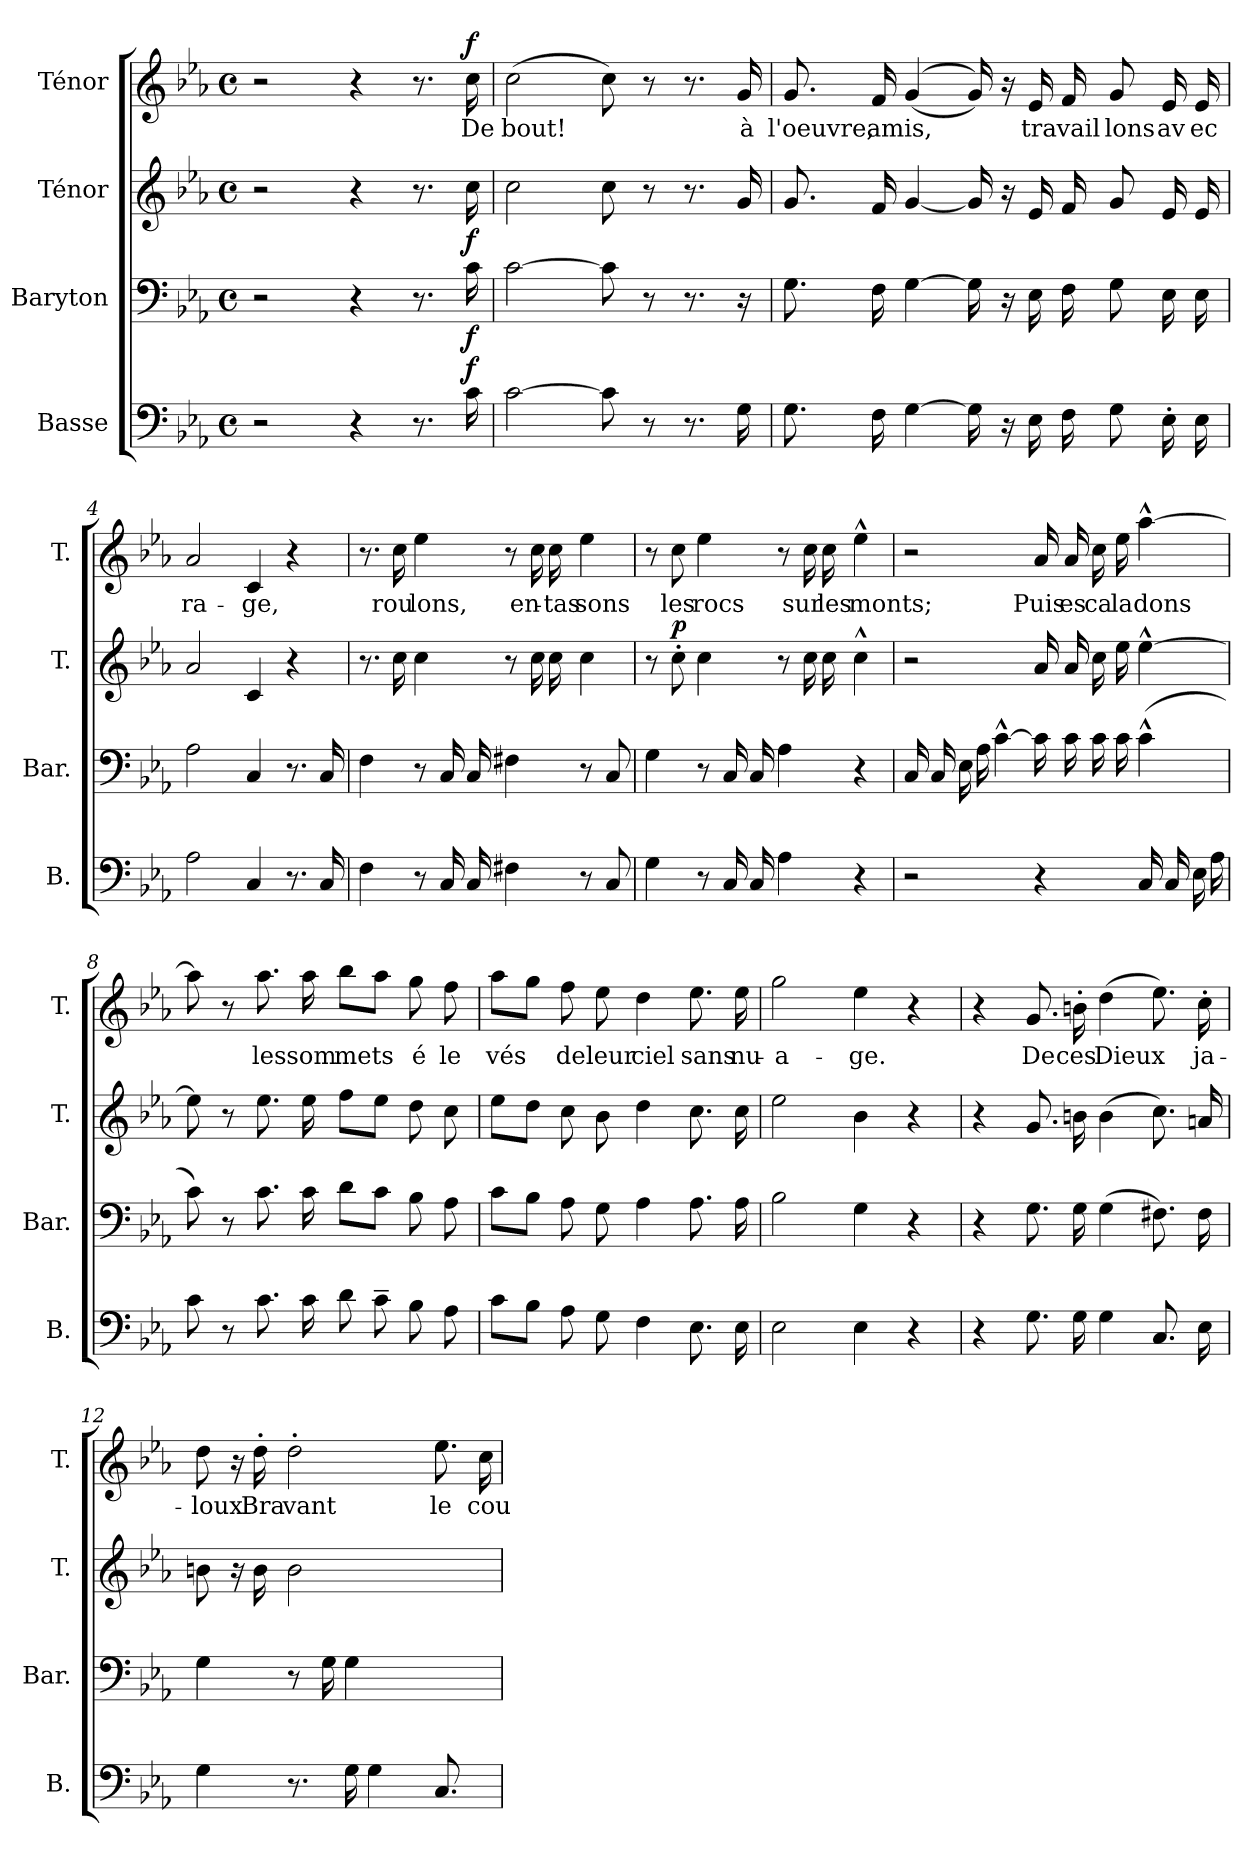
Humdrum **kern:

**kern	**dynam	**kern	**dynam	**kern	**dynam	**kern	**text	**dynam
*part4	*part4	*part3	*part3	*part2	*part2	*part1	*part1	*part1
*staff4	*staff4	*staff3	*staff3	*staff2	*staff2	*staff1	*staff1	*staff1
*I"Basse	*	*I"Baryton	*	*I"Ténor	*	*I"Ténor	*	*
*I'B.	*	*I'Bar.	*	*I'T.	*	*I'T.	*	*
*clefF4	*	*clefF4	*	*clefG2	*	*clefG2	*	*
*k[b-e-a-]	*	*k[b-e-a-]	*	*k[b-e-a-]	*	*k[b-e-a-]	*	*
*M4/4	*	*M4/4	*	*M4/4	*	*M4/4	*	*
*met(c)	*	*met(c)	*	*met(c)	*	*met(c)	*	*
=1	=1	=1	=1	=1	=1	=1	=1	=1
2r	.	2r	.	2r	.	2r	.	.
4r	.	4r	.	4r	.	4r	.	.
8.r	.	8.r	.	8.r	.	8.r	.	.
!	!LO:DY:a	!	!LO:DY:b	!	!LO:DY:b	!	!LO:LY:b	!LO:DY:a
16c\	f	16c\	f	16cc\	f	16cc\	De	f
=2	=2	=2	=2	=2	=2	=2	=2	=2
!	!	!	!	!	!	!	!LO:LY:b	!
[2c\	.	[2c\	.	2cc\	.	(>2cc\	bout!	.
8c\]	.	8c\]	.	8cc\	.	8cc\)	.	.
8r	.	8r	.	8r	.	8r	.	.
8.r	.	8.r	.	8.r	.	8.r	.	.
!	!	!	!	!	!	!	!LO:LY:b	!
16G\	.	16r	.	16g/	.	16g/	à	.
=3	=3	=3	=3	=3	=3	=3	=3	=3
!	!	!	!	!	!	!	!LO:LY:b	!
8.G\	.	8.G\	.	8.g/	.	8.g/	l'oeuvre,	.
!	!	!	!	!	!	!	!LO:LY:b	!
16F\	.	16F\	.	16f/	.	16f/	amis,	.
[4G\	.	[4G\	.	[4g/	.	(<(<4g/	.	.
16G\]	.	16G\]	.	16g/]	.	16g/))	.	.
16r	.	16r	.	16r	.	16r	.	.
!	!	!	!	!	!	!	!LO:LY:b	!
16E-\	.	16E-\	.	16e-/	.	16e-/	tra	.
!	!	!	!	!	!	!	!LO:LY:b	!
16F\	.	16F\	.	16f/	.	16f/	vail	.
!	!	!	!	!	!	!	!LO:LY:b	!
8G\	.	8G\	.	8g/	.	8g/	lons	.
!	!	!	!	!	!	!	!LO:LY:b	!
16E-'\	.	16E-\	.	16e-/	.	16e-/	av	.
!	!	!	!	!	!	!	!LO:LY:b	!
16E-\	.	16E-\	.	16e-/	.	16e-/	ec	.
=4	=4	=4	=4	=4	=4	=4	=4	=4
!	!	!	!	!	!	!	!LO:LY:b	!
2A-\	.	2A-\	.	2a-/	.	2a-/	ra-	.
!	!	!	!	!	!	!	!LO:LY:b	!
4C/	.	4C/	.	4c/	.	4c/	-ge,	.
8.r	.	8.r	.	4r	.	4r	.	.
16C/	.	16C/	.	.	.	.	.	.
=5	=5	=5	=5	=5	=5	=5	=5	=5
4F\	.	4F\	.	8.r	.	8.r	.	.
!	!	!	!	!	!	!	!LO:LY:b	!
.	.	.	.	16cc\	.	16cc\	rou	.
!	!	!	!	!	!	!	!LO:LY:b	!
8r	.	8r	.	4cc\	.	4ee-\	lons,	.
16C/	.	16C/	.	.	.	.	.	.
16C/	.	16C/	.	.	.	.	.	.
4F#X\	.	4F#X\	.	8r	.	8r	.	.
!	!	!	!	!	!	!	!LO:LY:b	!
.	.	.	.	16cc\	.	16cc\	en-	.
!	!	!	!	!	!	!	!LO:LY:b	!
.	.	.	.	16cc\	.	16cc\	-tas	.
!	!	!	!	!	!	!	!LO:LY:b	!
8r	.	8r	.	4cc\	.	4ee-\	sons	.
8C/	.	8C/	.	.	.	.	.	.
=6	=6	=6	=6	=6	=6	=6	=6	=6
4G\	.	4G\	.	8r	.	8r	.	.
!	!	!	!	!	!LO:DY:a	!	!LO:LY:b	!
.	.	.	.	8cc'\	p	8cc\	les	.
!	!	!	!	!	!	!	!LO:LY:b	!
8r	.	8r	.	4cc\	.	4ee-\	rocs	.
16C/	.	16C/	.	.	.	.	.	.
16C/	.	16C/	.	.	.	.	.	.
4A-\	.	4A-\	.	8r	.	8r	.	.
!	!	!	!	!	!	!	!LO:LY:b	!
.	.	.	.	16cc\	.	16cc\	sur	.
!	!	!	!	!	!	!	!LO:LY:b	!
.	.	.	.	16cc\	.	16cc\	les	.
!	!	!	!	!	!	!	!LO:LY:b	!
4r	.	4r	.	4cc^^\	.	4ee-^^\	monts;	.
=7	=7	=7	=7	=7	=7	=7	=7	=7
2r	.	16C/	.	2r	.	2r	.	.
.	.	16C/	.	.	.	.	.	.
.	.	16E-\	.	.	.	.	.	.
.	.	16A-\	.	.	.	.	.	.
.	.	[4c^^\	.	.	.	.	.	.
!	!	!	!	!	!	!	!LO:LY:b	!
4r	.	16c\]	.	16a-/	.	16a-/	Puis	.
!	!	!	!	!	!	!	!LO:LY:b	!
.	.	16c\	.	16a-/	.	16a-/	es	.
!	!	!	!	!	!	!	!LO:LY:b	!
.	.	16c\	.	16cc\	.	16cc\	ca	.
!	!	!	!	!	!	!	!LO:LY:b	!
.	.	16c\	.	16ee-\	.	16ee-\	la	.
!	!	!	!	!	!	!	!LO:LY:b	!
16C/	.	(>4c^^\	.	[4ee-^^\	.	[4aa-^^\	dons	.
16C/	.	.	.	.	.	.	.	.
16E-\	.	.	.	.	.	.	.	.
16A-\	.	.	.	.	.	.	.	.
=8	=8	=8	=8	=8	=8	=8	=8	=8
8c\	.	8c\)	.	8ee-\]	.	8aa-\]	.	.
8r	.	8r	.	8r	.	8r	.	.
!	!	!	!	!	!	!	!LO:LY:b	!
8.c\	.	8.c\	.	8.ee-\	.	8.aa-\	les	.
!	!	!	!	!	!	!	!LO:LY:b	!
16c\	.	16c\	.	16ee-\	.	16aa-\	som	.
!	!	!	!	!	!	!	!LO:LY:b	!
8d\	.	8d\L	.	8ff\L	.	8bb-\L	mets	.
8c~\	.	8c\J	.	8ee-\J	.	8aa-\J	.	.
!	!	!	!	!	!	!	!LO:LY:b	!
8B-\	.	8B-\	.	8dd\	.	8gg\	é	.
!	!	!	!	!	!	!	!LO:LY:b	!
8A-\	.	8A-\	.	8cc\	.	8ff\	le	.
=9	=9	=9	=9	=9	=9	=9	=9	=9
!	!	!	!	!	!	!	!LO:LY:b	!
8c\L	.	8c\L	.	8ee-\L	.	8aa-\L	vés	.
8B-\J	.	8B-\J	.	8dd\J	.	8gg\J	.	.
!	!	!	!	!	!	!	!LO:LY:b	!
8A-\	.	8A-\	.	8cc\	.	8ff\	de	.
!	!	!	!	!	!	!	!LO:LY:b	!
8G\	.	8G\	.	8b-\	.	8ee-\	leur	.
!	!	!	!	!	!	!	!LO:LY:b	!
4F\	.	4A-\	.	4dd\	.	4dd\	ciel	.
!	!	!	!	!	!	!	!LO:LY:b	!
8.E-\	.	8.A-\	.	8.cc\	.	8.ee-\	sans	.
!	!	!	!	!	!	!	!LO:LY:b	!
16E-\	.	16A-\	.	16cc\	.	16ee-\	nu-	.
=10	=10	=10	=10	=10	=10	=10	=10	=10
!	!	!	!	!	!	!	!LO:LY:b	!
2E-\	.	2B-\	.	2ee-\	.	2gg\	-a-	.
!	!	!	!	!	!	!	!LO:LY:b	!
4E-\	.	4G\	.	4b-\	.	4ee-\	-ge.	.
4r	.	4r	.	4r	.	4r	.	.
=11	=11	=11	=11	=11	=11	=11	=11	=11
4r	.	4r	.	4r	.	4r	.	.
!	!	!	!	!	!	!	!LO:LY:b	!
8.G\	.	8.G\	.	8.g/	.	8.g/	De	.
!	!	!	!	!	!	!	!LO:LY:b	!
16G\	.	16G\	.	16bn\	.	16bn'\	ces	.
!	!	!	!	!	!	!	!LO:LY:b	!
4G\	.	(>4G\	.	(>4b\	.	(>4dd\	Dieux	.
8.C/	.	8.F#X\)	.	8.cc\)	.	8.ee-\)	.	.
!	!	!	!	!	!	!	!LO:LY:b	!
16E-\	.	16F#\	.	16an/	.	16cc'\	ja-	.
=12	=12	=12	=12	=12	=12	=12	=12	=12
!	!	!	!	!	!	!	!LO:LY:b	!
4G\	.	4G\	.	8bn\	.	8dd\	-loux	.
.	.	.	.	16r	.	16r	.	.
!	!	!	!	!	!	!	!LO:LY:b	!
.	.	.	.	16b\	.	16dd'\	Bra	.
!	!	!	!	!	!	!	!LO:LY:b	!
8.r	.	8r	.	2b\	.	2dd'\	vant	.
.	.	16G\	.	.	.	.	.	.
16G\	.	4G\	.	.	.	.	.	.
4G\	.	.	.	.	.	.	.	.
.	.	4ryy	.	.	.	.	.	.
!	!	!	!	!	!	!	!LO:LY:b	!
8.C/	.	.	.	4ryy	.	8.ee-\	le	.
!	!	!	!	!	!	!	!LO:LY:b	!
16ryy	.	16ryy	.	.	.	16cc\	cou-	.
=	=	=	=	=	=	=	=	=
*-	*-	*-	*-	*-	*-	*-	*-	*-
